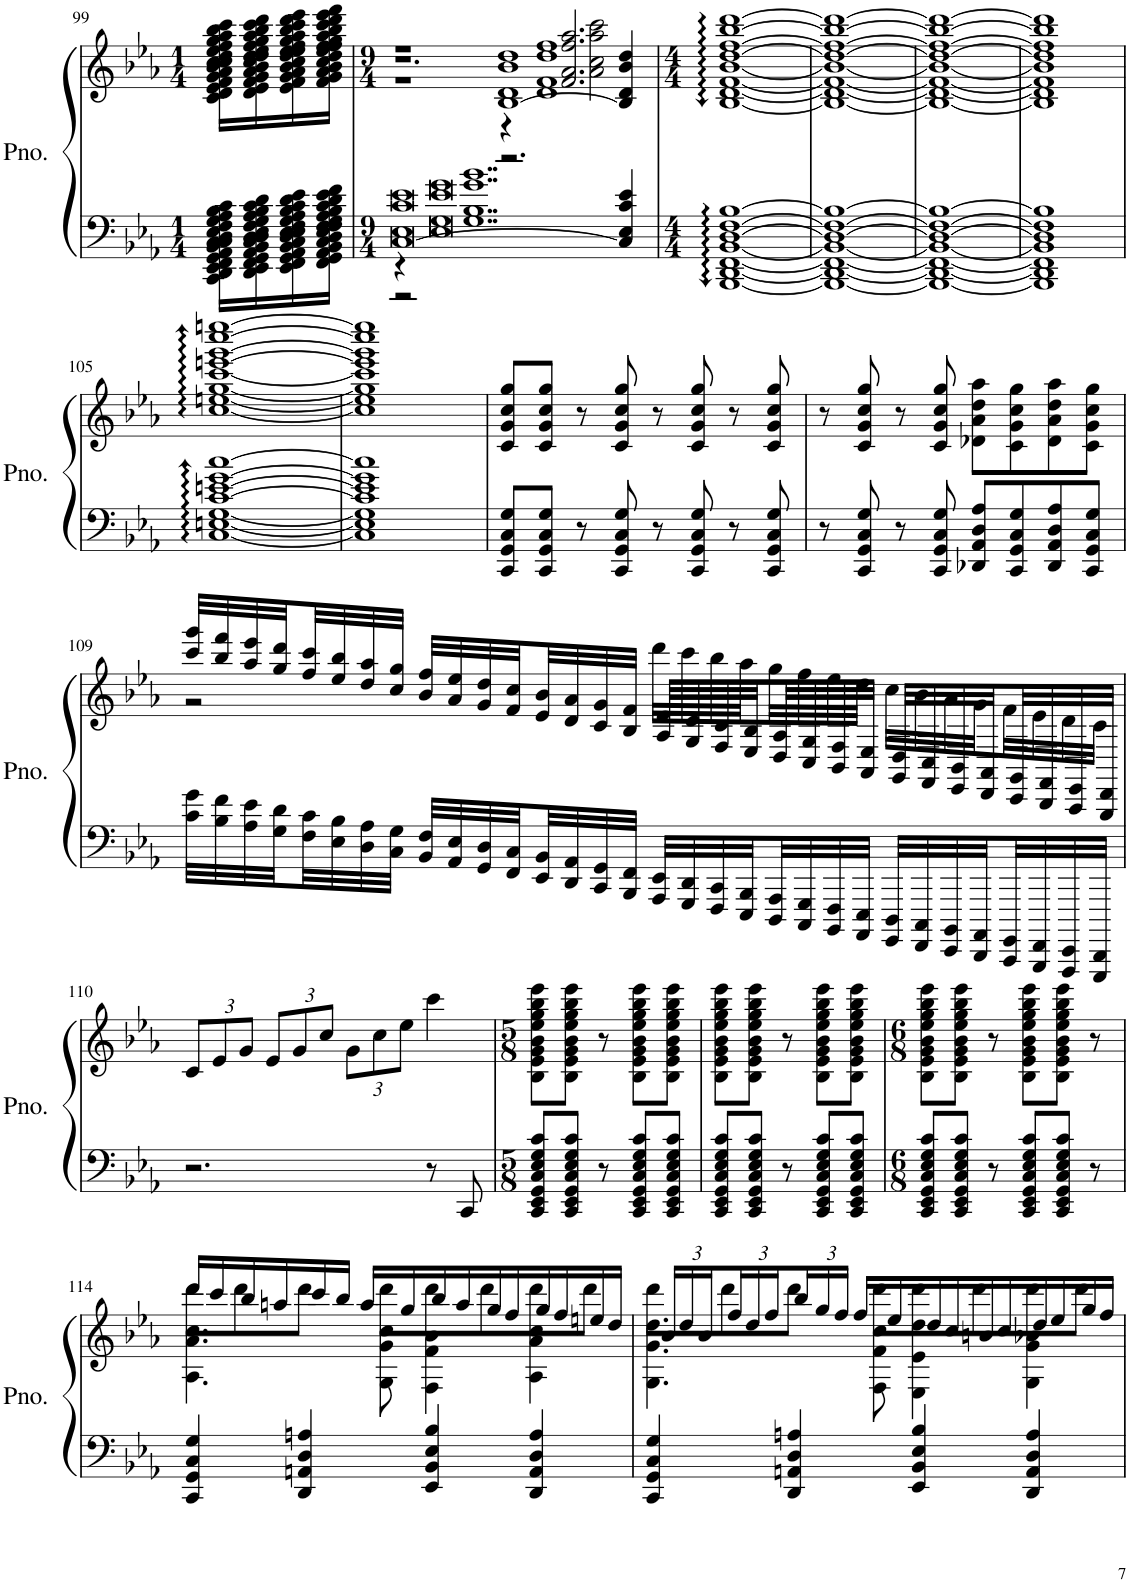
**kern	**kern
*part1	*part1
*staff2	*staff1
*I"Piano	*
*I'Pno.	*
!!LO:PB:g=z
*clefF4	*clefG2
*k[b-e-a-]	*k[b-e-a-]
*M1/4	*M1/4
=99	=99
16CC\ 16DD\ 16EE-\ 16FF\ 16GG\ 16AA-\ 16BB-\ 16C\ 16C\ 16D\ 16E-\ 16F\ 16G\ 16A-\ 16B-\ 16c\LL	16c\ 16d\ 16e-\ 16f\ 16g\ 16a-\ 16b-\ 16cc\ 16cc\ 16dd\ 16ee-\ 16ff\ 16gg\ 16aa-\ 16bb-\ 16ccc\LL
16DD\ 16EE-\ 16FF\ 16GG\ 16AA-\ 16BB-\ 16C\ 16D\ 16D\ 16E-\ 16F\ 16G\ 16A-\ 16B-\ 16c\ 16d\	16d\ 16e-\ 16f\ 16g\ 16a-\ 16b-\ 16cc\ 16dd\ 16dd\ 16ee-\ 16ff\ 16gg\ 16aa-\ 16bb-\ 16ccc\ 16ddd\
16EE-\ 16FF\ 16GG\ 16AA-\ 16BB-\ 16C\ 16D\ 16E-\ 16E-\ 16F\ 16G\ 16A-\ 16B-\ 16c\ 16d\ 16e-\	16e-\ 16f\ 16g\ 16a-\ 16b-\ 16cc\ 16dd\ 16ee-\ 16ee-\ 16ff\ 16gg\ 16aa-\ 16bb-\ 16ccc\ 16ddd\ 16eee-\
16FF\ 16GG\ 16AA-\ 16BB-\ 16C\ 16D\ 16E-\ 16F\ 16F\ 16G\ 16A-\ 16B-\ 16c\ 16d\ 16e-\ 16f\JJ	16f\ 16g\ 16a-\ 16b-\ 16cc\ 16dd\ 16ee-\ 16ff\ 16ff\ 16gg\ 16aa-\ 16bb-\ 16ccc\ 16ddd\ 16eee-\ 16fff\JJ
=100	=100
*M9/4	*M9/4
*^	*^
*	*^	*	*^
*	*	*	*	*	*^
[0C 0E- 0c 0e-	4r	2r	1r	1ryy	1.r	1r
.	0E- 0G 0e- 0g	.	.	.	.	.
.	.	1..G 1..B- 1..g 1..b-	.	.	.	.
.	.	.	[1B- 1d 1b- 1dd	4r	.	2.r
.	.	.	.	1d 1f 1dd 1ff	.	.
.	.	.	.	.	2.f/ 2.a-/ 2.ff/ 2.aa-/	.
.	.	.	.	.	.	2a-\ 2cc\ 2aa-\ 2ccc\
4C/] 4E-/ 4c/ 4e-/	.	.	4B-/] 4d/ 4b-/ 4dd/	.	.	.
*v	*v	*v	*	*	*	*
*	*v	*v	*v	*v
=101	=101
*M4/4	*M4/4
[1BBB-:: [1DD:: [1FF:: [1BB-:: [1D:: [1F:: [1B-::	[1B- [1d [1f [1b- [1dd [1ff [1bb- [1ddd
=102	=102
1BBB-_ 1DD_ 1FF_ 1BB-_ 1D_ 1F_ 1B-_	1B-_ 1d_ 1f_ 1b-_ 1dd_ 1ff_ 1bb-_ 1ddd_
=103	=103
1BBB-_ 1DD_ 1FF_ 1BB-_ 1D_ 1F_ 1B-_	1B-_ 1d_ 1f_ 1b-_ 1dd_ 1ff_ 1bb-_ 1ddd_
=104	=104
1BBB-] 1DD] 1FF] 1BB-] 1D] 1F] 1B-]	1B-] 1d] 1f] 1b-] 1dd] 1ff] 1bb-] 1ddd]
!!LO:LB:g=z
=105	=105
[1C:: [1En:: [1G:: [1c:: [1en:: [1g:: [1cc::	[1cc [1een [1gg [1ccc [1eeen [1ggg [1cccc [1eeeen
=106	=106
1C] 1E] 1G] 1c] 1e] 1g] 1cc]	1cc] 1ee] 1gg] 1ccc] 1eee] 1ggg] 1cccc] 1eeee]
=107	=107
8CC/ 8GG/ 8C/ 8G/L	8c/ 8g/ 8cc/ 8gg/L
8CC/ 8GG/ 8C/ 8G/J	8c/ 8g/ 8cc/ 8gg/J
8r	8r
8CC/ 8GG/ 8C/ 8G/	8c/ 8g/ 8cc/ 8gg/
8r	8r
8CC/ 8GG/ 8C/ 8G/	8c/ 8g/ 8cc/ 8gg/
8r	8r
8CC/ 8GG/ 8C/ 8G/	8c/ 8g/ 8cc/ 8gg/
=108	=108
8r	8r
8CC/ 8GG/ 8C/ 8G/	8c/ 8g/ 8cc/ 8gg/
8r	8r
8CC/ 8GG/ 8C/ 8G/	8c/ 8g/ 8cc/ 8gg/
8DD-X/ 8AA-/ 8D/ 8A-/L	8d-X\ 8a-\ 8dd\ 8aa-\L
8CC/ 8GG/ 8C/ 8G/	8c\ 8g\ 8cc\ 8gg\
8DD-/ 8AA-/ 8D/ 8A-/	8d-\ 8a-\ 8dd\ 8aa-\
8CC/ 8GG/ 8C/ 8G/J	8c\ 8g\ 8cc\ 8gg\J
!!LO:LB:g=z
=109	=109
*	*^
32c\ 32g\LLL	32ccc/ 32ggg/LLL	2r
32B-\ 32f\	32bb-/ 32fff/	.
32A-\ 32e-\	32aa-/ 32eee-/	.
32G\ 32d\	32gg/ 32ddd/	.
32F\ 32c\	32ff/ 32ccc/	.
32E-\ 32B-\	32ee-/ 32bb-/	.
32D\ 32A-\	32dd/ 32aa-/	.
32C\ 32G\JJJ	32cc/ 32gg/JJJ	.
32BB-/ 32F/LLL	32b-/ 32ff/LLL	.
32AA-/ 32E-/	32a-/ 32ee-/	.
32GG/ 32D/	32g/ 32dd/	.
32FF/ 32C/	32f/ 32cc/	.
32EE-/ 32BB-/	32e-/ 32b-/	.
32DD/ 32AA-/	32d/ 32a-/	.
32CC/ 32GG/	32c/ 32g/	.
32BBB-/ 32FF/JJJ	32B-/ 32f/JJJ	.
32AAA-/ 32EE-/LLL	32A-/ 32e-/LLL	32ddd\LLL
32GGG/ 32DD/	32G/ 32d/	32ccc\
32FFF/ 32CC/	32F/ 32c/	32bb-\
32EEE-/ 32BBB-/	32E-/ 32B-/	32aa-\
32DDD/ 32AAA-/	32D/ 32A-/	32gg\
32CCC/ 32GGG/	32C/ 32G/	32ff\
32BBBB-/ 32FFF/	32BB-/ 32F/	32ee-\
32AAAA-/ 32EEE-/JJJ	32AA-/ 32E-/JJJ	32dd\JJJ
32GGGG/ 32DDD/LLL	32GG/ 32D/LLL	32cc\LLL
32FFFF/ 32CCC/	32FF/ 32C/	32b-\
32EEEE-/ 32BBBB-/	32EE-/ 32BB-/	32a-\
32DDDD/ 32AAAA-/	32DD/ 32AA-/	32g\
32CCCC/ 32GGGG/	32CC/ 32GG/	32f\
32BBBBB-/ 32FFFF/	32BBB-/ 32FF/	32e-\
32AAAAA-/ 32EEEE-/	32AAA-/ 32EE-/	32d\
32GGGGG/ 32DDDD/JJJ	32GGG/ 32DD/JJJ	32c\JJJ
*	*v	*v
!!LO:LB:g=z
=110	=110
*	*Xbrackettup
2.r	12c/L
.	12e-/
.	12g/J
.	12e-/L
.	12g/
.	12cc/J
.	12g\L
.	12cc\
.	12ee-\J
8r	4ccc\
8CC/	.
=111	=111
*M5/8	*M5/8
8CC/ 8EE-/ 8GG/ 8C/ 8E-/ 8G/ 8c/L	8B-\ 8e-\ 8g\ 8b-\ 8ee-\ 8gg\ 8bb-\ 8eee-\L
8CC/ 8EE-/ 8GG/ 8C/ 8E-/ 8G/ 8c/J	8B-\ 8e-\ 8g\ 8b-\ 8ee-\ 8gg\ 8bb-\ 8eee-\J
8r	8r
8CC/ 8EE-/ 8GG/ 8C/ 8E-/ 8G/ 8c/L	8B-\ 8e-\ 8g\ 8b-\ 8ee-\ 8gg\ 8bb-\ 8eee-\L
8CC/ 8EE-/ 8GG/ 8C/ 8E-/ 8G/ 8c/J	8B-\ 8e-\ 8g\ 8b-\ 8ee-\ 8gg\ 8bb-\ 8eee-\J
=112	=112
8CC/ 8EE-/ 8GG/ 8C/ 8E-/ 8G/ 8c/L	8B-\ 8e-\ 8g\ 8b-\ 8ee-\ 8gg\ 8bb-\ 8eee-\L
8CC/ 8EE-/ 8GG/ 8C/ 8E-/ 8G/ 8c/J	8B-\ 8e-\ 8g\ 8b-\ 8ee-\ 8gg\ 8bb-\ 8eee-\J
8r	8r
8CC/ 8EE-/ 8GG/ 8C/ 8E-/ 8G/ 8c/L	8B-\ 8e-\ 8g\ 8b-\ 8ee-\ 8gg\ 8bb-\ 8eee-\L
8CC/ 8EE-/ 8GG/ 8C/ 8E-/ 8G/ 8c/J	8B-\ 8e-\ 8g\ 8b-\ 8ee-\ 8gg\ 8bb-\ 8eee-\J
=113	=113
*M6/8	*M6/8
8CC/ 8EE-/ 8GG/ 8C/ 8E-/ 8G/ 8c/L	8B-\ 8e-\ 8g\ 8b-\ 8ee-\ 8gg\ 8bb-\ 8eee-\L
8CC/ 8EE-/ 8GG/ 8C/ 8E-/ 8G/ 8c/J	8B-\ 8e-\ 8g\ 8b-\ 8ee-\ 8gg\ 8bb-\ 8eee-\J
8r	8r
8CC/ 8EE-/ 8GG/ 8C/ 8E-/ 8G/ 8c/L	8B-\ 8e-\ 8g\ 8b-\ 8ee-\ 8gg\ 8bb-\ 8eee-\L
8CC/ 8EE-/ 8GG/ 8C/ 8E-/ 8G/ 8c/J	8B-\ 8e-\ 8g\ 8b-\ 8ee-\ 8gg\ 8bb-\ 8eee-\J
8r	8r
!!LO:LB:g=z
=114	=114
*	*^
*	*	*^
4CC/ 4GG/ 4C/ 4G/	16ddd/LL	4.A-\ 4.a-\ 4.cc\	8ddd\L
.	16ccc/	.	.
.	16bb-/	.	8ddd\
.	16aan/	.	.
4DD/ 4AAn/ 4D/ 4An/	16ccc/	.	8ddd\J
.	16bb-/JJ	.	.
.	16aa/LL	8G\ 8g\ 8cc\	8ddd\L
.	16gg/	.	.
4EE-/ 4BB-/ 4E-/ 4B-/	16bb-/	4F\ 4f\ 4b-\	8ddd\
.	16aa/	.	.
.	16gg/	.	8ddd\
.	16ff/	.	.
4DD/ 4AA/ 4D/ 4A/	16gg/	4A-\ 4a-\ 4cc\	8ddd\
.	16ff/	.	.
.	16een/	.	8ddd\J
.	16dd/JJ	.	.
=115	=115	=115	=115
4CC/ 4GG/ 4C/ 4G/	24b-/LL	4.G\ 4.g\ 4.dd\	8ddd\L
.	24dd/	.	.
.	24b-/	.	.
.	24ff/	.	8ddd\
.	24dd/	.	.
.	24ff/	.	.
4DD/ 4AAn/ 4D/ 4An/	24bb-/	.	8ddd\J
.	24gg/	.	.
.	24ff/JJ	.	.
.	16ff/LL	8F\ 8f\ 8cc\	8ddd\L
.	16ee-/	.	.
4EE-/ 4BB-/ 4E-/ 4B-/	16dd/	4E-\ 4e-\ 4dd\	8ddd\
.	16cc/	.	.
.	16bn/	.	8ddd\
.	16cc/	.	.
4DD/ 4AA/ 4D/ 4A/	16dd/	4G\ 4g\ 4b-X\	8ddd\
.	16ee-/	.	.
.	16gg/	.	8ddd\J
.	16ff/JJ	.	.
*	*v	*v	*v
=	=
*-	*-
